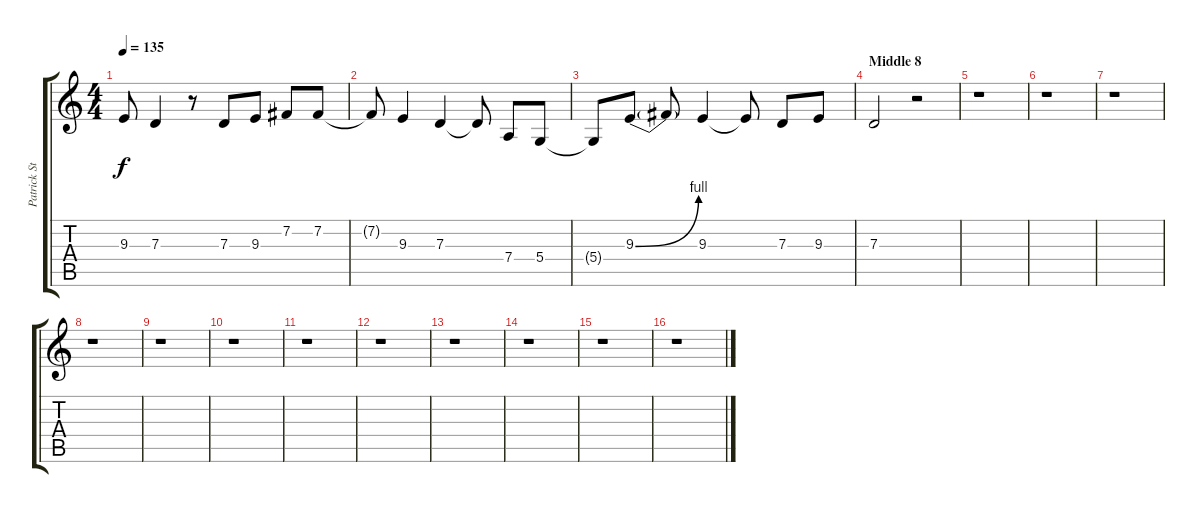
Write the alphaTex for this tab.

\track ("Patrick Stumph (Lead Vocals)" "Patrick St") {instrument clarinet}
\staff {score tabs}
\tuning (E4 B3 G3 D3 A2 E2) {hide}
\ts (4 4)
\tempo 135
\clef g2
\ks c
9.3{t}.8{dy f} 7.3.4 r.8 7.3.8 9.3.8 7.2.8 7.2.8 |
7.2{t}.8 9.3.4 7.3.4 7.3{t}.8 7.4.8 5.4.8 |
5.4{t}.8 9.3{be (bend 0 0 60 4)}.8 9.3{t}.8 9.3.4 9.3{t}.8 7.3.8 9.3.8 |
\section ("" "Middle 8")
7.3.2 r.2 |
r.1 |
r.1 |
r.1 |
r.1 |
r.1 |
r.1 |
r.1 |
r.1 |
r.1 |
r.1 |
r.1 |
r.1
